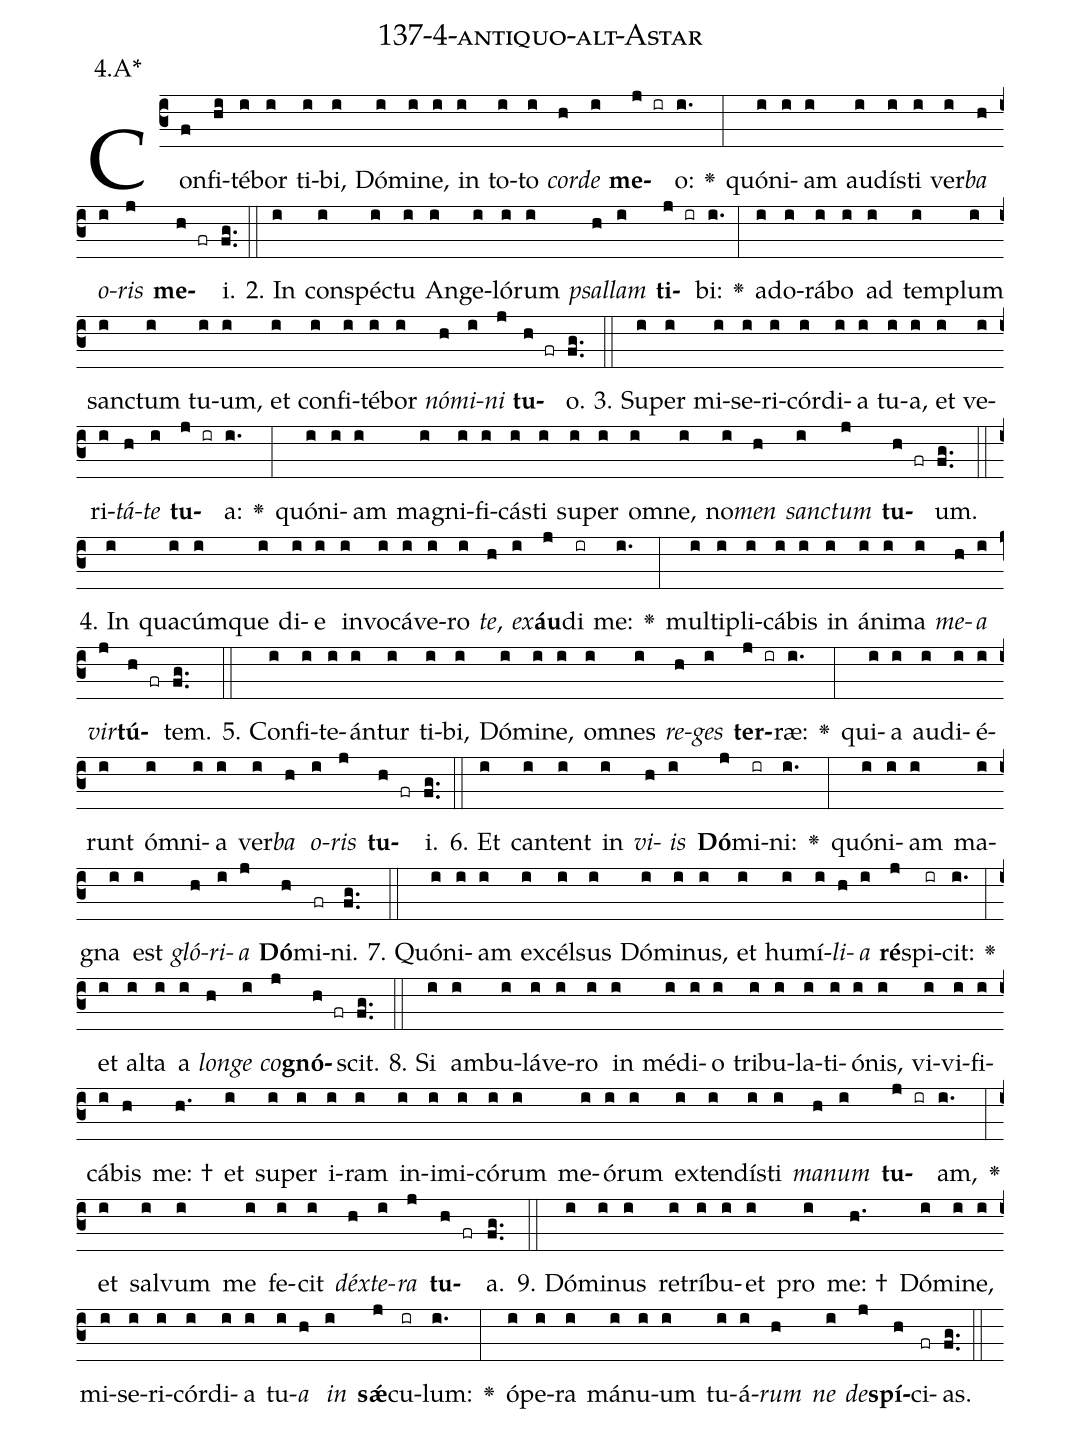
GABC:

name: 137-4-antiquo-alt-Astar;
annotation: 4.A*;
%%
(c3)Con(f)fi(hi)té(i)bor(i) ti(i)bi,(i) Dó(i)mi(i)ne,(i) in(i) to(i)to(i) <i>cor</i>(h)<i>de</i>(i) <b>me</b>(j ir)o:(i.) <v>\greheightstar</v>(:) quón(i)i(i)am(i) au(i)dís(i)ti(i) ver(i)<i>ba</i>(h) <i>o</i>(i)<i>ris</i>(j) <b>me</b>(h fr)i.(fg..) (::)
2. In(i) con(i)spéc(i)tu(i) An(i)ge(i)ló(i)rum(i) <i>psal</i>(h)<i>lam</i>(i) <b>ti</b>(j ir)bi:(i.) <v>\greheightstar</v>(:) ad(i)o(i)rá(i)bo(i) ad(i) tem(i)plum(i) sanc(i)tum(i) tu(i)um,(i) et(i) con(i)fi(i)té(i)bor(i) <i>nó</i>(h)<i>mi</i>(i)<i>ni</i>(j) <b>tu</b>(h fr)o.(fg..) (::)
3. Su(i)per(i) mi(i)se(i)ri(i)cór(i)di(i)a(i) tu(i)a,(i) et(i) ve(i)ri(i)<i>tá</i>(h)<i>te</i>(i) <b>tu</b>(j ir)a:(i.) <v>\greheightstar</v>(:) quón(i)i(i)am(i) ma(i)gni(i)fi(i)cás(i)ti(i) su(i)per(i) om(i)ne,(i) no(i)<i>men</i>(h) <i>sanc</i>(i)<i>tum</i>(j) <b>tu</b>(h fr)um.(fg..) (::)
4. In(i) qua(i)cúm(i)que(i) di(i)e(i) in(i)vo(i)cá(i)ve(i)ro(i) <i>te</i>,(h) <i>ex</i>(i)<b>áu</b>(j)di(ir) me:(i.) <v>\greheightstar</v>(:) mul(i)ti(i)pli(i)cá(i)bis(i) in(i) á(i)ni(i)ma(i) <i>me</i>(h)<i>a</i>(i) <i>vir</i>(j)<b>tú</b>(h fr)tem.(fg..) (::)
5. Con(i)fi(i)te(i)án(i)tur(i) ti(i)bi,(i) Dó(i)mi(i)ne,(i) om(i)nes(i) <i>re</i>(h)<i>ges</i>(i) <b>ter</b>(j ir)ræ:(i.) <v>\greheightstar</v>(:) qui(i)a(i) au(i)di(i)é(i)runt(i) óm(i)ni(i)a(i) ver(i)<i>ba</i>(h) <i>o</i>(i)<i>ris</i>(j) <b>tu</b>(h fr)i.(fg..) (::)
6. Et(i) can(i)tent(i) in(i) <i>vi</i>(h)<i>is</i>(i) <b>Dó</b>(j)mi(ir)ni:(i.) <v>\greheightstar</v>(:) quón(i)i(i)am(i) ma(i)gna(i) est(i) <i>gló</i>(h)<i>ri</i>(i)<i>a</i>(j) <b>Dó</b>(h)mi(fr)ni.(fg..) (::)
7. Quón(i)i(i)am(i) ex(i)cél(i)sus(i) Dó(i)mi(i)nus,(i) et(i) hu(i)mí(i)<i>li</i>(h)<i>a</i>(i) <b>ré</b>(j)spi(ir)cit:(i.) <v>\greheightstar</v>(:) et(i) al(i)ta(i) a(i) <i>lon</i>(h)<i>ge</i>(i) <i>co</i>(j)<b>gnó</b>(h fr)scit.(fg..) (::)
8. Si(i) am(i)bu(i)lá(i)ve(i)ro(i) in(i) mé(i)di(i)o(i) tri(i)bu(i)la(i)ti(i)ó(i)nis,(i) vi(i)vi(i)fi(i)cá(i)bis(h) me: †(h.) et(i) su(i)per(i) i(i)ram(i) in(i)i(i)mi(i)có(i)rum(i) me(i)ó(i)rum(i) ex(i)ten(i)dís(i)ti(i) <i>ma</i>(h)<i>num</i>(i) <b>tu</b>(j ir)am,(i.) <v>\greheightstar</v>(:) et(i) sal(i)vum(i) me(i) fe(i)cit(i) <i>déx</i>(h)<i>te</i>(i)<i>ra</i>(j) <b>tu</b>(h fr)a.(fg..) (::)
9. Dó(i)mi(i)nus(i) re(i)trí(i)bu(i)et(i) pro(i) me: †(h.) Dó(i)mi(i)ne,(i) mi(i)se(i)ri(i)cór(i)di(i)a(i) tu(i)<i>a</i>(h) <i>in</i>(i) <b>sǽ</b>(j)cu(ir)lum:(i.) <v>\greheightstar</v>(:) ó(i)pe(i)ra(i) má(i)nu(i)um(i) tu(i)á(i)<i>rum</i>(h) <i>ne</i>(i) <i>de</i>(j)<b>spí</b>(h)ci(fr)as.(fg..) (::)
